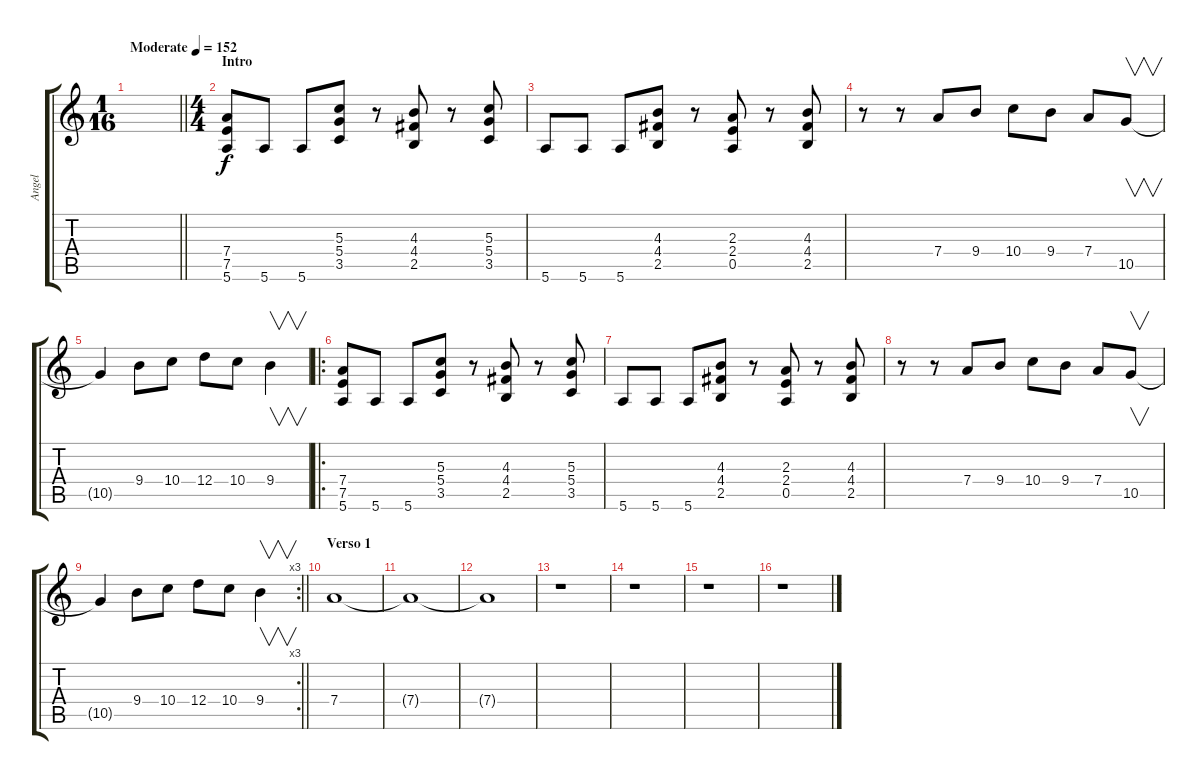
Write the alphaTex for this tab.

\track ("Angel" "Angel") {instrument distortionguitar}
\staff {score tabs}
\tuning (E4 B3 G3 D3 A2 E2) {hide}
\ts (1 16)
\tempo (152 "Moderate")
\clef g2
\barLineRight lightlight
\ks c
|
\ts (4 4)
\section ("" "Intro")
(7.4 7.5 5.6).8 5.6.8 5.6.8 (5.3 5.4 3.5).8 r.8 (4.3 4.4 2.5).8 r.8 (5.3 5.4 3.5).8 |
5.6.8 5.6.8 5.6.8 (4.3 4.4 2.5).8 r.8 (2.3 2.4 0.5).8 r.8 (4.3 4.4 2.5).8 |
r.8 r.8 7.4.8 9.4.8 10.4.8 9.4.8 7.4.8 10.5.8{v} |
10.5{t}.4 9.4.8 10.4.8 12.4.8 10.4.8 9.4.4{v} |
\ro
(7.4 7.5 5.6).8 5.6.8 5.6.8 (5.3 5.4 3.5).8 r.8 (4.3 4.4 2.5).8 r.8 (5.3 5.4 3.5).8 |
5.6.8 5.6.8 5.6.8 (4.3 4.4 2.5).8 r.8 (2.3 2.4 0.5).8 r.8 (4.3 4.4 2.5).8 |
r.8 r.8 7.4.8 9.4.8 10.4.8 9.4.8 7.4.8 10.5.8{v} |
\rc 3
\barLineRight lightlight
10.5{t}.4 9.4.8 10.4.8 12.4.8 10.4.8 9.4.4{v} |
\section ("" "Verso 1")
7.4.1 |
7.4{t}.1 |
7.4{t}.1{volume 0} |
r.1 |
r.1 |
r.1 |
r.1
